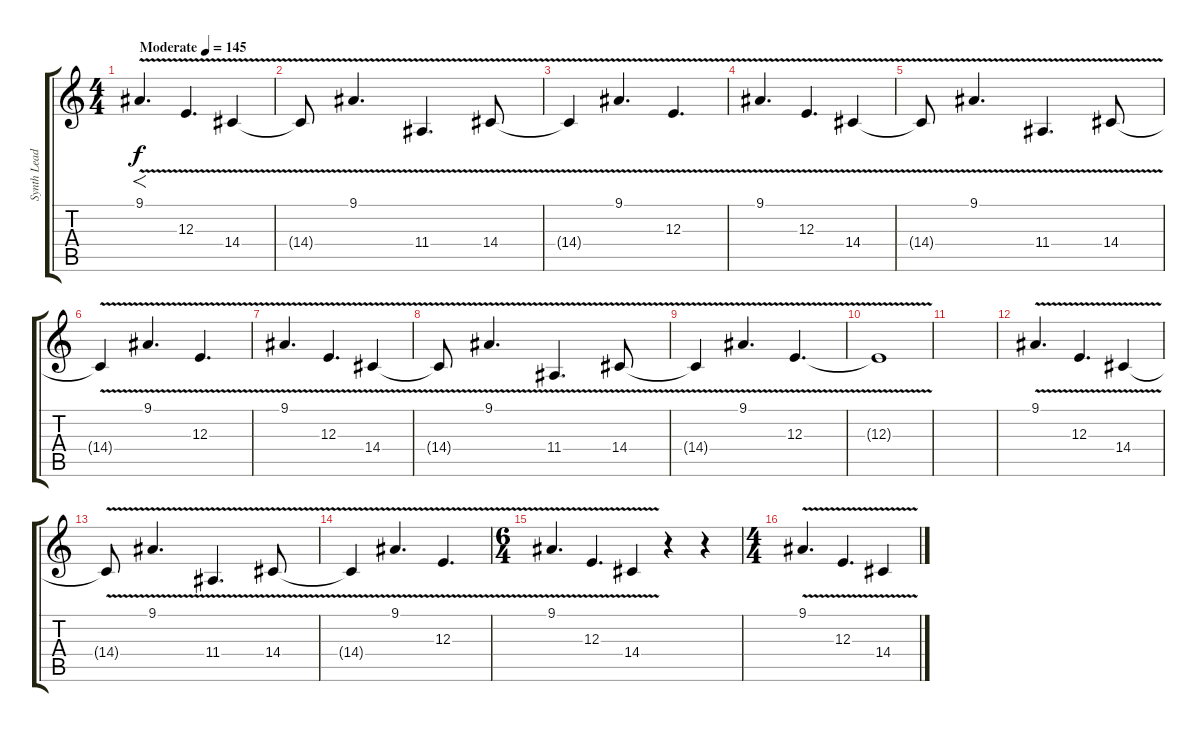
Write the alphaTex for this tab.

\track ("Synth Lead" "Synth Lead") {instrument lead1square}
\staff {score tabs}
\tuning (Db4 Ab3 E3 B2 Gb2 Db2) {hide}
\ts (4 4)
\tempo (145 "Moderate")
\clef g2
\ks c
9.1{v}.4{f d dy f volume 0 instrument lead1square} 12.3{v}.4{d volume 8} 14.4{v}.4 |
14.4{t}.8 9.1{v}.4{d} 11.4{v}.4{d} 14.4{v}.8 |
14.4{t}.4 9.1{v}.4{d} 12.3{v}.4{d} |
9.1{v}.4{d} 12.3{v}.4{d} 14.4{v}.4 |
14.4{t}.8 9.1{v}.4{d} 11.4{v}.4{d} 14.4{v}.8 |
14.4{t}.4 9.1{v}.4{d} 12.3{v}.4{d} |
9.1{v}.4{d} 12.3{v}.4{d} 14.4{v}.4 |
14.4{t}.8 9.1{v}.4{d} 11.4{v}.4{d} 14.4{v}.8 |
14.4{t}.4 9.1{v}.4{d} 12.3{v}.4{d} |
12.3{t}.1 |
|
9.1{v}.4{d} 12.3{v}.4{d} 14.4{v}.4 |
14.4{t}.8 9.1{v}.4{d} 11.4{v}.4{d} 14.4{v}.8 |
14.4{t}.4 9.1{v}.4{d} 12.3{v}.4{d} |
\ts (6 4)
9.1{v}.4{d} 12.3{v}.4{d} 14.4{v}.4 r.4 r.4 |
\ts (4 4)
9.1{v}.4{d} 12.3{v}.4{d} 14.4{v}.4
